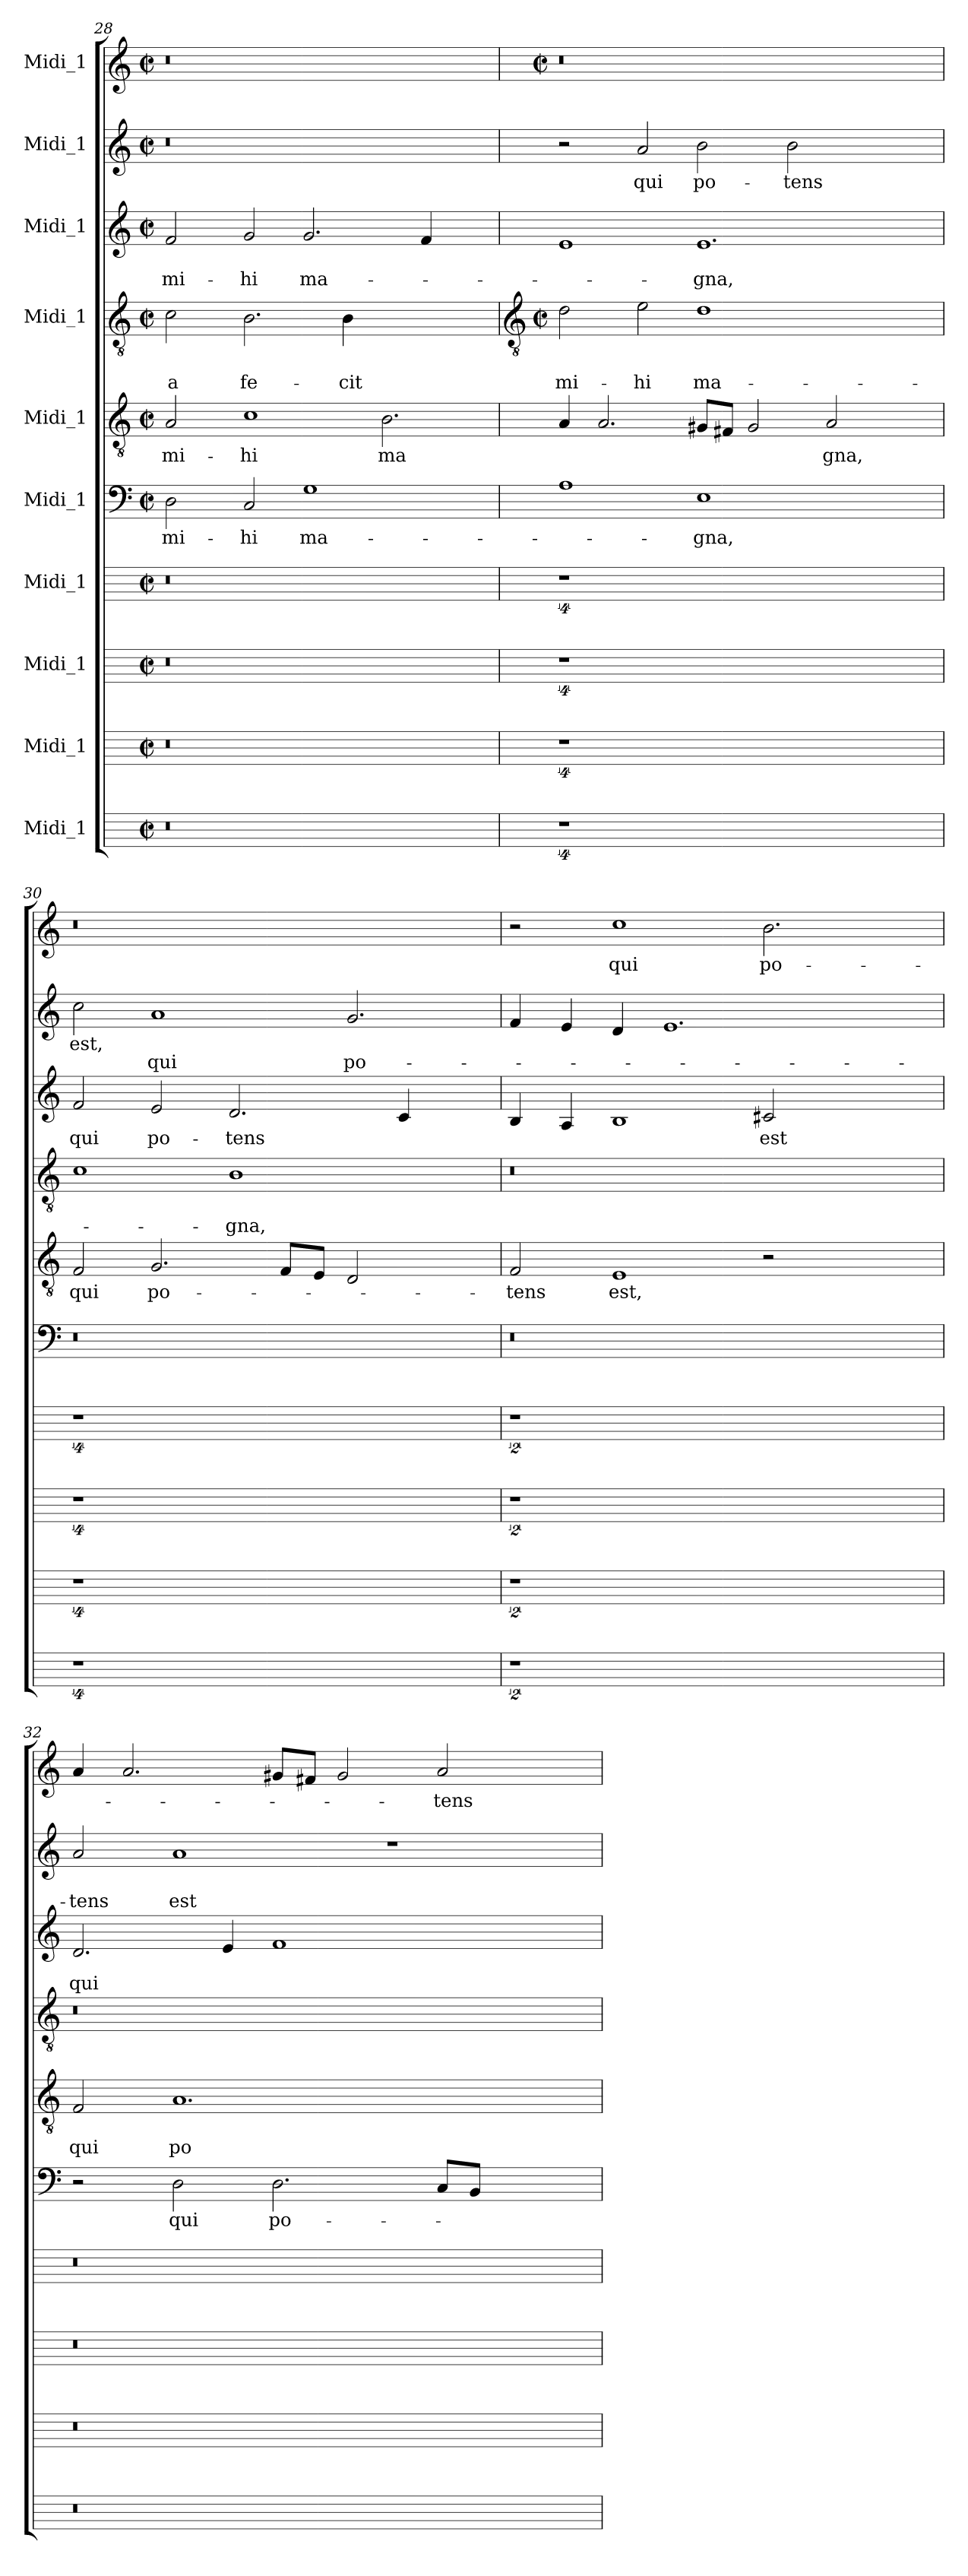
**kern	**kern	**kern	**kern	**kern	**text	**kern	**text	**text	**kern	**text	**text	**kern	**text	**text	**kern	**text	**text	**kern	**text
*part10	*part9	*part8	*part7	*part6	*part6	*part5	*part5	*part5	*part4	*part4	*part4	*part3	*part3	*part3	*part2	*part2	*part2	*part1	*part1
*staff10	*staff9	*staff8	*staff7	*staff6	*staff6	*staff5	*staff5	*staff5	*staff4	*staff4	*staff4	*staff3	*staff3	*staff3	*staff2	*staff2	*staff2	*staff1	*staff1
*I"Midi_1	*I"Midi_1	*I"Midi_1	*I"Midi_1	*I"Midi_1	*	*I"Midi_1	*	*	*I"Midi_1	*	*	*I"Midi_1	*	*	*I"Midi_1	*	*	*I"Midi_1	*
!!LO:LB:g=z
*	*	*	*	*clefF4	*	*clefGv2	*	*	*clefGv2	*	*	*clefG2	*	*	*clefG2	*	*	*clefG2	*
*	*	*	*	*k[]	*	*k[]	*	*	*k[]	*	*	*k[]	*	*	*k[]	*	*	*k[]	*
*	*	*	*	*C:	*	*C:	*	*	*C:	*	*	*C:	*	*	*C:	*	*	*C:	*
*M4/2	*M4/2	*M4/2	*M4/2	*M4/2	*	*M4/2	*	*	*M4/2	*	*	*M4/2	*	*	*M4/2	*	*	*M4/2	*
*met(c|)	*met(c|)	*met(c|)	*met(c|)	*met(c|)	*	*met(c|)	*	*	*met(c|)	*	*	*met(c|)	*	*	*met(c|)	*	*	*met(c|)	*
=28	=28	=28	=28	=28	=28	=28	=28	=28	=28	=28	=28	=28	=28	=28	=28	=28	=28	=28	=28
!	!	!	!	!	!LO:LY:b	!	!LO:LY:b	!	!	!	!LO:LY:b	!	!	!LO:LY:b	!	!	!	!	!
*	*	*	*	*	*	*	*	*	*	*	*	*	*	*	*	*	*	*^	*
0r	0r	0r	0r	2D	mi-	2A	mi-	.	2c	.	-a	2f	.	mi-	0r	.	.	0r	4ryy	.
.	.	.	.	.	.	.	.	.	.	.	.	.	.	.	.	.	.	.	0ryy	.
!	!	!	!	!	!LO:LY:b	!	!LO:LY:b	!	!	!	!LO:LY:b	!	!	!LO:LY:b	!	!	!	!	!	!
.	.	.	.	2C	-hi	1c	-hi	.	2.B	.	fe-	2g	.	-hi	.	.	.	.	.	.
!	!	!	!	!	!LO:LY:b	!	!	!	!	!	!	!	!	!LO:LY:b	!	!	!	!	!	!
.	.	.	.	1G	ma-	.	.	.	.	.	.	2.g	.	ma-	.	.	.	.	.	.
!	!	!	!	!	!	!	!	!	!	!	!LO:LY:b	!	!	!	!	!	!	!	!	!
.	.	.	.	.	.	.	.	.	4B	.	-cit	.	.	.	.	.	.	.	.	.
!	!	!	!	!	!	!	!LO:LY:b	!	!	!	!	!	!	!	!	!	!	!	!	!
.	.	.	.	.	.	2.B	ma	.	2.ryy	.	.	.	.	.	.	.	.	.	.	.
.	.	.	.	.	.	.	.	.	.	.	.	4f	.	.	.	.	.	.	.	.
4ryy	4ryy	4ryy	4ryy	4ryy	.	.	.	.	.	.	.	4ryy	.	.	4ryy	.	.	4ryy	.	.
*	*	*	*	*	*	*	*	*	*	*	*	*	*	*	*	*	*	*v	*v	*
!!LO:LB:g=z
=29	=29	=29	=29	=29	=29	=29	=29	=29	=29	=29	=29	=29	=29	=29	=29	=29	=29	=29	=29
*	*	*	*	*	*	*	*	*	*clefGv2	*	*	*	*	*	*	*	*	*	*
*	*	*	*	*	*	*	*	*	*M4/2	*	*	*	*	*	*	*	*	*M4/2	*
*	*	*	*	*	*	*	*	*	*met(c|)	*	*	*	*	*	*	*	*	*met(c|)	*
!	!	!	!	!	!	!	!	!	!	!	!LO:LY:b	!	!	!	!	!	!	!	!
4%9r	4%9r	4%9r	4%9r	1A	.	4A	.	.	2d	.	mi-	1e	.	.	2r	.	.	0r	.
.	.	.	.	.	.	2.A	.	.	.	.	.	.	.	.	.	.	.	.	.
!	!	!	!	!	!	!	!	!	!	!	!LO:LY:b	!	!	!	!	!LO:LY:b	!	!	!
.	.	.	.	.	.	.	.	.	2e	.	-hi	.	.	.	2a	qui	.	.	.
!	!	!	!	!	!LO:LY:b	!	!	!	!	!	!LO:LY:b	!	!	!LO:LY:b	!	!LO:LY:b	!	!	!
.	.	.	.	1E	-gna,	8G#L	.	.	1d	.	ma-	1.e	.	-gna,	2b	po-	.	.	.
.	.	.	.	.	.	8F#J	.	.	.	.	.	.	.	.	.	.	.	.	.
.	.	.	.	.	.	2G#	.	.	.	.	.	.	.	.	.	.	.	.	.
!	!	!	!	!	!	!	!	!	!	!	!	!	!	!	!	!LO:LY:b	!	!	!
.	.	.	.	.	.	.	.	.	.	.	.	.	.	.	2b	-tens	.	.	.
!	!	!	!	!	!	!	!LO:LY:b	!	!	!	!	!	!	!	!	!	!	!	!
.	.	.	.	.	.	2A	gna,	.	.	.	.	.	.	.	.	.	.	.	.
.	.	.	.	2ryy	.	.	.	.	2ryy	.	.	.	.	.	2ryy	.	.	2ryy	.
4ryy	4ryy	4ryy	4ryy	.	.	4ryy	.	.	.	.	.	.	.	.	.	.	.	.	.
=30	=30	=30	=30	=30	=30	=30	=30	=30	=30	=30	=30	=30	=30	=30	=30	=30	=30	=30	=30
!	!	!	!	!	!	!	!LO:LY:b	!	!	!	!	!	!LO:LY:b	!	!	!LO:LY:b	!	!	!
4%9r	4%9r	4%9r	4%9r	0r	.	2F	qui	.	1c	.	.	2f	qui	.	2cc	est,	.	0r	.
!	!	!	!	!	!	!	!LO:LY:b	!	!	!	!	!	!LO:LY:b	!	!	!	!LO:LY:b	!	!
.	.	.	.	.	.	2.G	po-	.	.	.	.	2e	po-	.	1a	.	qui	.	.
!	!	!	!	!	!	!	!	!	!	!	!LO:LY:b	!	!LO:LY:b	!	!	!	!	!	!
.	.	.	.	.	.	.	.	.	1B	.	-gna,	2.d	-tens	.	.	.	.	.	.
.	.	.	.	.	.	8FL	.	.	.	.	.	.	.	.	.	.	.	.	.
.	.	.	.	.	.	8EJ	.	.	.	.	.	.	.	.	.	.	.	.	.
!	!	!	!	!	!	!	!	!	!	!	!	!	!	!	!	!	!LO:LY:b	!	!
.	.	.	.	.	.	2D	.	.	.	.	.	.	.	.	2.g	.	po-	.	.
.	.	.	.	.	.	.	.	.	.	.	.	4c	.	.	.	.	.	.	.
.	.	.	.	4ryy	.	4ryy	.	.	4ryy	.	.	4ryy	.	.	.	.	.	4ryy	.
=31	=31	=31	=31	=31	=31	=31	=31	=31	=31	=31	=31	=31	=31	=31	=31	=31	=31	=31	=31
!	!	!	!	!	!	!	!LO:LY:b	!	!	!	!	!	!	!	!	!	!	!	!
2%5r	2%5r	2%5r	2%5r	0r	.	2F	-tens	.	0r	.	.	4B	.	.	4f	.	.	2r	.
.	.	.	.	.	.	.	.	.	.	.	.	4A	.	.	4e	.	.	.	.
!	!	!	!	!	!	!	!LO:LY:b	!	!	!	!	!	!	!	!	!	!	!	!LO:LY:b
.	.	.	.	.	.	1E	est,	.	.	.	.	1B	.	.	4d	.	.	1cc	qui
.	.	.	.	.	.	.	.	.	.	.	.	.	.	.	1.e	.	.	.	.
!	!	!	!	!	!	!	!	!	!	!	!	!	!LO:LY:b	!	!	!	!	!	!LO:LY:b
.	.	.	.	.	.	2r	.	.	.	.	.	2c#X	est	.	.	.	.	2.b	po-
.	.	.	.	2ryy	.	2ryy	.	.	2ryy	.	.	2ryy	.	.	.	.	.	.	.
.	.	.	.	.	.	.	.	.	.	.	.	.	.	.	4ryy	.	.	4ryy	.
=32	=32	=32	=32	=32	=32	=32	=32	=32	=32	=32	=32	=32	=32	=32	=32	=32	=32	=32	=32
!	!	!	!	!	!	!	!	!LO:LY:b	!	!	!	!	!	!LO:LY:b	!	!	!LO:LY:b	!	!
0r	0r	0r	0r	2r	.	2F	.	qui	0r	.	.	2.d	.	qui	2a	.	-tens	4a	.
.	.	.	.	.	.	.	.	.	.	.	.	.	.	.	.	.	.	2.a	.
!	!	!	!	!	!LO:LY:b	!	!	!LO:LY:b	!	!	!	!	!	!	!	!	!LO:LY:b	!	!
.	.	.	.	2D	qui	1.A	.	po-	.	.	.	.	.	.	1a	.	est	.	.
.	.	.	.	.	.	.	.	.	.	.	.	4e	.	.	.	.	.	.	.
!	!	!	!	!	!LO:LY:b	!	!	!	!	!	!	!	!	!	!	!	!	!	!
.	.	.	.	2.D	po-	.	.	.	.	.	.	1f	.	.	.	.	.	8g#L	.
.	.	.	.	.	.	.	.	.	.	.	.	.	.	.	.	.	.	8f#J	.
.	.	.	.	.	.	.	.	.	.	.	.	.	.	.	.	.	.	2g#	.
.	.	.	.	.	.	.	.	.	.	.	.	.	.	.	1r	.	.	.	.
!	!	!	!	!	!	!	!	!	!	!	!	!	!	!	!	!	!	!	!LO:LY:b
.	.	.	.	8CL	.	.	.	.	.	.	.	.	.	.	.	.	.	2a	-tens
.	.	.	.	8BBJ	.	.	.	.	.	.	.	.	.	.	.	.	.	.	.
2ryy	2ryy	2ryy	2ryy	2ryy	.	2ryy	.	.	2ryy	.	.	2ryy	.	.	.	.	.	.	.
.	.	.	.	.	.	.	.	.	.	.	.	.	.	.	.	.	.	4ryy	.
=	=	=	=	=	=	=	=	=	=	=	=	=	=	=	=	=	=	=	=
*-	*-	*-	*-	*-	*-	*-	*-	*-	*-	*-	*-	*-	*-	*-	*-	*-	*-	*-	*-
